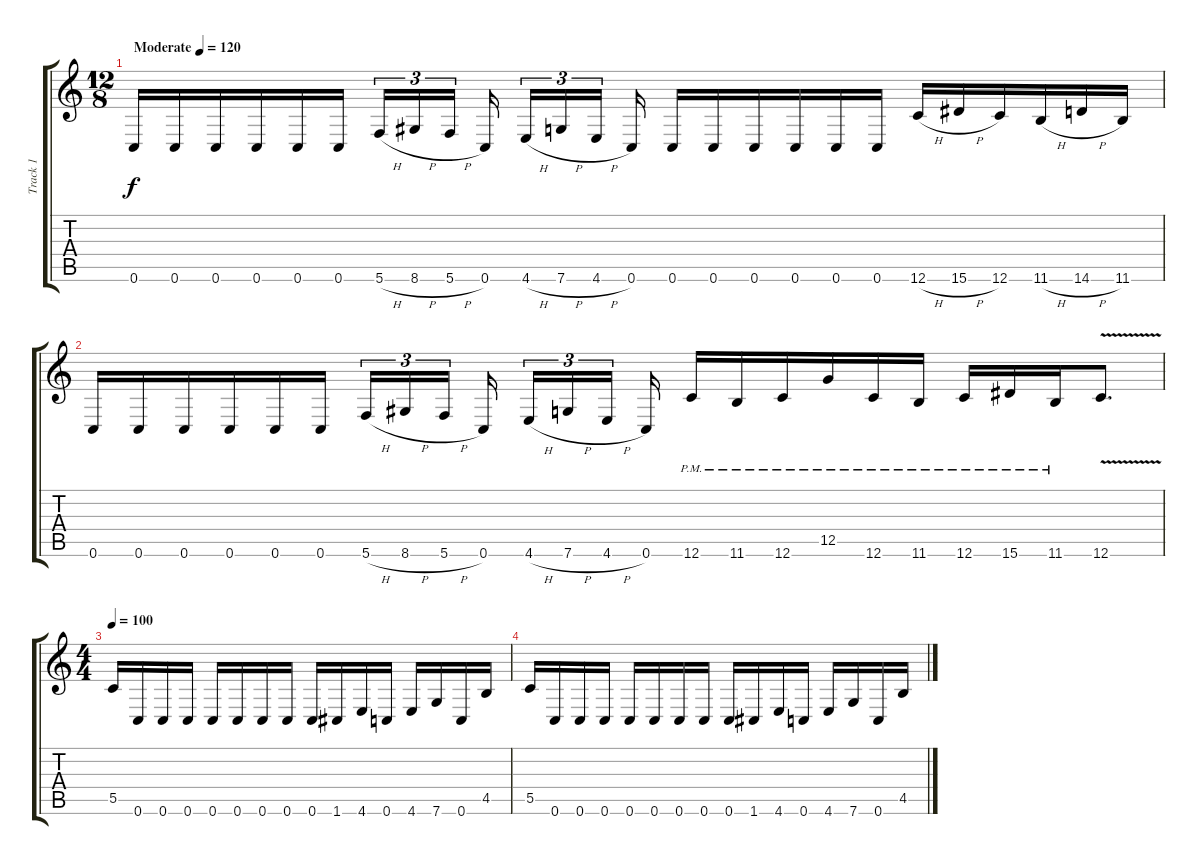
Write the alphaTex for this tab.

\track ("Track 1" "Track 1") {instrument distortionguitar}
\staff {score tabs}
\tuning (D4 A3 F3 C3 G2 C2) {hide}
\ts (12 8)
\tempo (120 "Moderate")
\clef g2
\ks c
0.6.16{dy f instrument distortionguitar} 0.6.16 0.6.16 0.6.16 0.6.16 0.6.16 5.6{h}.16{tu (3 2)} 8.6{h}.16{tu (3 2)} 5.6{h}.16{tu (3 2) beam splitsecondary} 0.6.16{beam splitsecondary} 4.6{h}.16{tu (3 2)} 7.6{h}.16{tu (3 2)} 4.6{h}.16{tu (3 2) beam splitsecondary} 0.6.16 0.6.16 0.6.16 0.6.16 0.6.16 0.6.16 0.6.16 12.6{h}.16 15.6{h}.16 12.6.16 11.6{h}.16 14.6{h}.16 11.6.16 |
0.6.16 0.6.16 0.6.16 0.6.16 0.6.16 0.6.16 5.6{h}.16{tu (3 2)} 8.6{h}.16{tu (3 2)} 5.6{h}.16{tu (3 2) beam splitsecondary} 0.6.16{beam splitsecondary} 4.6{h}.16{tu (3 2)} 7.6{h}.16{tu (3 2)} 4.6{h}.16{tu (3 2) beam splitsecondary} 0.6.16 12.6{pm}.16 11.6{pm}.16 12.6{pm}.16 12.5{pm}.16 12.6{pm}.16 11.6{pm}.16 12.6{pm}.16 15.6{pm}.16 11.6{pm}.16 12.6{v}.8{d} |
\ts (4 4)
\tempo 100
5.5.16 0.6.16 0.6.16 0.6.16 0.6.16 0.6.16 0.6.16 0.6.16 0.6.16 1.6.16 4.6.16 0.6.16 4.6.16 7.6.16 0.6.16 4.5.16 |
5.5.16 0.6.16 0.6.16 0.6.16 0.6.16 0.6.16 0.6.16 0.6.16 0.6.16 1.6.16 4.6.16 0.6.16 4.6.16 7.6.16 0.6.16 4.5.16
